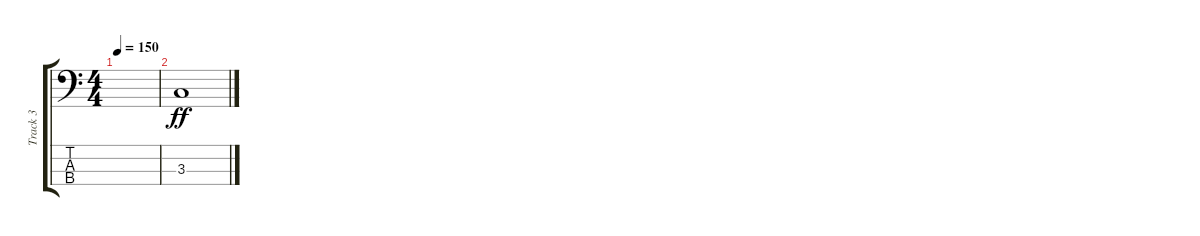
\track ("Track 3" "Track 3") {instrument electricbassfinger}
\staff {score tabs}
\tuning (G2 D2 A1 E1) {hide}
\ts (4 4)
\tempo 150
\clef f4
\ks c
|
3.3.1{dy ff}
